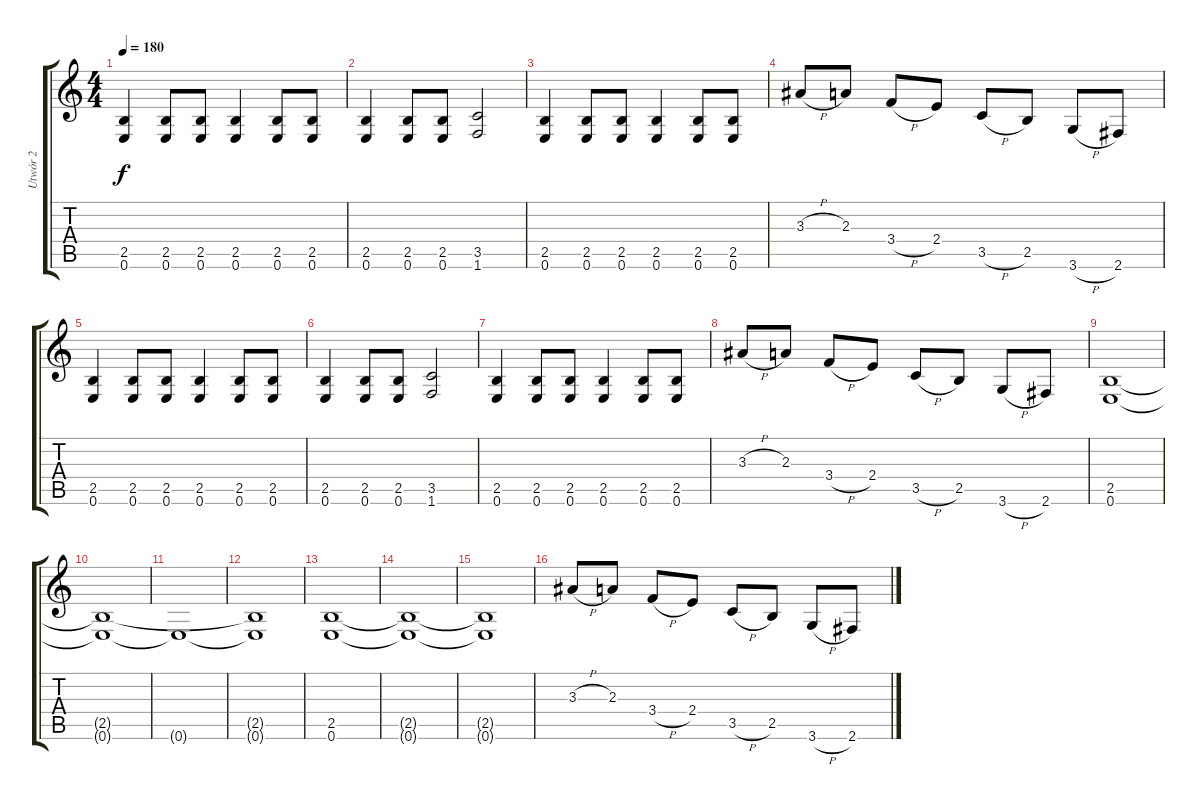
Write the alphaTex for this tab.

\track ("Utwór 2" "Utwór 2") {instrument distortionguitar}
\staff {score tabs}
\tuning (E4 B3 G3 D3 A2 E2) {hide}
\ts (4 4)
\tempo 180
\clef g2
\ks c
(2.5 0.6).4{dy f} (2.5 0.6).8 (2.5 0.6).8 (2.5 0.6).4 (2.5 0.6).8 (2.5 0.6).8 |
(2.5 0.6).4 (2.5 0.6).8 (2.5 0.6).8 (3.5 1.6).2 |
(2.5 0.6).4 (2.5 0.6).8 (2.5 0.6).8 (2.5 0.6).4 (2.5 0.6).8 (2.5 0.6).8 |
3.3{h}.8 2.3.8 3.4{h}.8 2.4.8 3.5{h}.8 2.5.8 3.6{h}.8 2.6.8 |
(2.5 0.6).4 (2.5 0.6).8 (2.5 0.6).8 (2.5 0.6).4 (2.5 0.6).8 (2.5 0.6).8 |
(2.5 0.6).4 (2.5 0.6).8 (2.5 0.6).8 (3.5 1.6).2 |
(2.5 0.6).4 (2.5 0.6).8 (2.5 0.6).8 (2.5 0.6).4 (2.5 0.6).8 (2.5 0.6).8 |
3.3{h}.8 2.3.8 3.4{h}.8 2.4.8 3.5{h}.8 2.5.8 3.6{h}.8 2.6.8 |
(2.5 0.6).1 |
(2.5{t} 0.6{t}).1 |
0.6{t}.1 |
(2.5{t} 0.6{t}).1 |
(2.5 0.6).1 |
(2.5{t} 0.6{t}).1 |
(2.5{t} 0.6{t}).1 |
3.3{h}.8 2.3.8 3.4{h}.8 2.4.8 3.5{h}.8 2.5.8 3.6{h}.8 2.6.8
